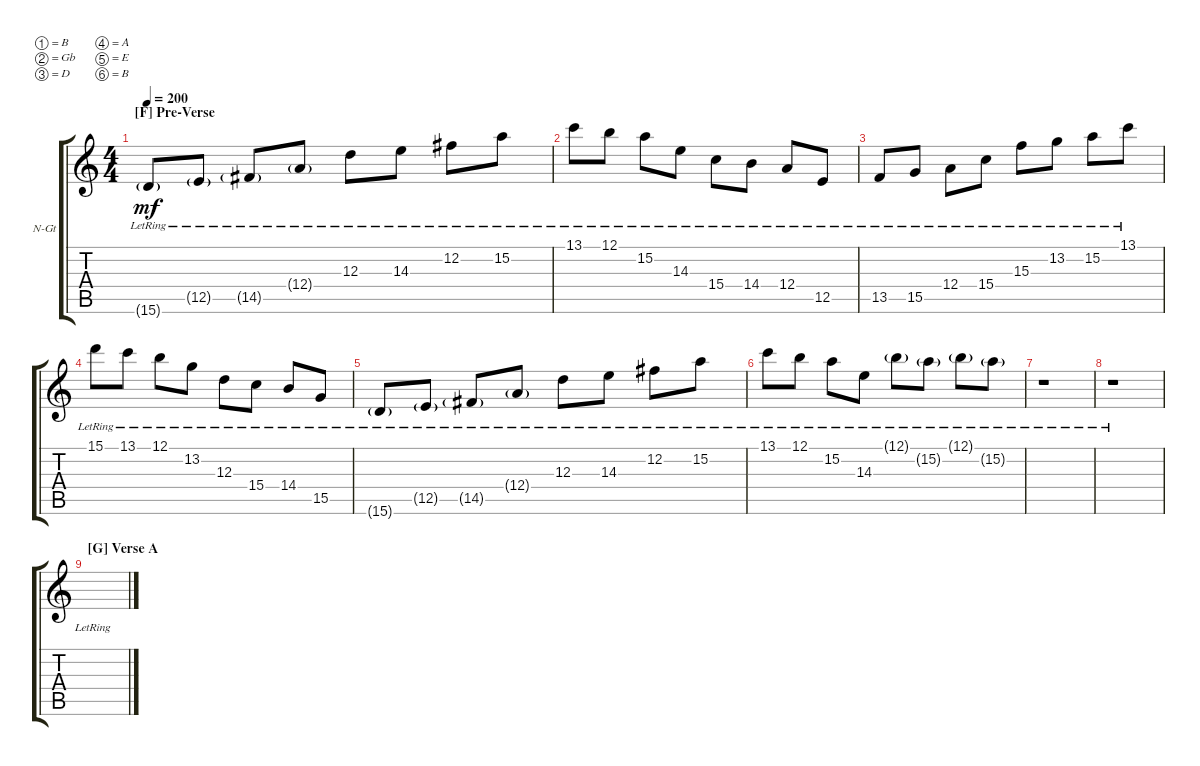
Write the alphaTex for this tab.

\defaultSystemsLayout 4
\bracketExtendMode groupsimilarinstruments
\firstSystemTrackNameOrientation horizontal
\otherSystemsTrackNameOrientation horizontal
\track ("Some other harp thing" "N-Gt") {instrument orchestralharp}
\staff {score tabs}
\tuning (B3 Gb3 D3 A2 E2 B1)
\displaytranspose 12
\ts (4 4)
\section ("F" "Pre-Verse")
\tempo 200
\clef g2
\scale
0.333333
\ks c
15.6{g lr}.8{dy mf} 12.5{g lr}.8 14.5{g lr}.8 12.4{g lr}.8 12.3{lr}.8 14.3{lr}.8 12.2{lr}.8 15.2{lr}.8 |
\scale
0.333333 13.1{lr}.8 12.1{lr}.8 15.2{lr}.8 14.3{lr}.8 15.4{lr}.8 14.4{lr}.8 12.4{lr}.8 12.5{lr}.8 |
13.5{lr}.8 15.5{lr}.8 12.4{lr}.8 15.4{lr}.8 15.3{lr}.8 13.2{lr}.8 15.2{lr}.8 13.1{lr}.8 |
15.1{lr}.8 13.1{lr}.8 12.1{lr}.8 13.2{lr}.8 12.3{lr}.8 15.4{lr}.8 14.4{lr}.8 15.5{lr}.8 |
15.6{g lr}.8 12.5{g lr}.8 14.5{g lr}.8 12.4{g lr}.8 12.3{lr}.8 14.3{lr}.8 12.2{lr}.8 15.2{lr}.8 |
13.1{lr}.8 12.1{lr}.8 15.2{lr}.8 14.3{lr}.8 12.1{g lr}.8 15.2{g lr}.8 12.1{g lr}.8 15.2{g lr}.8 |
r.1 |
r.1 |
\section ("G" "Verse A")
